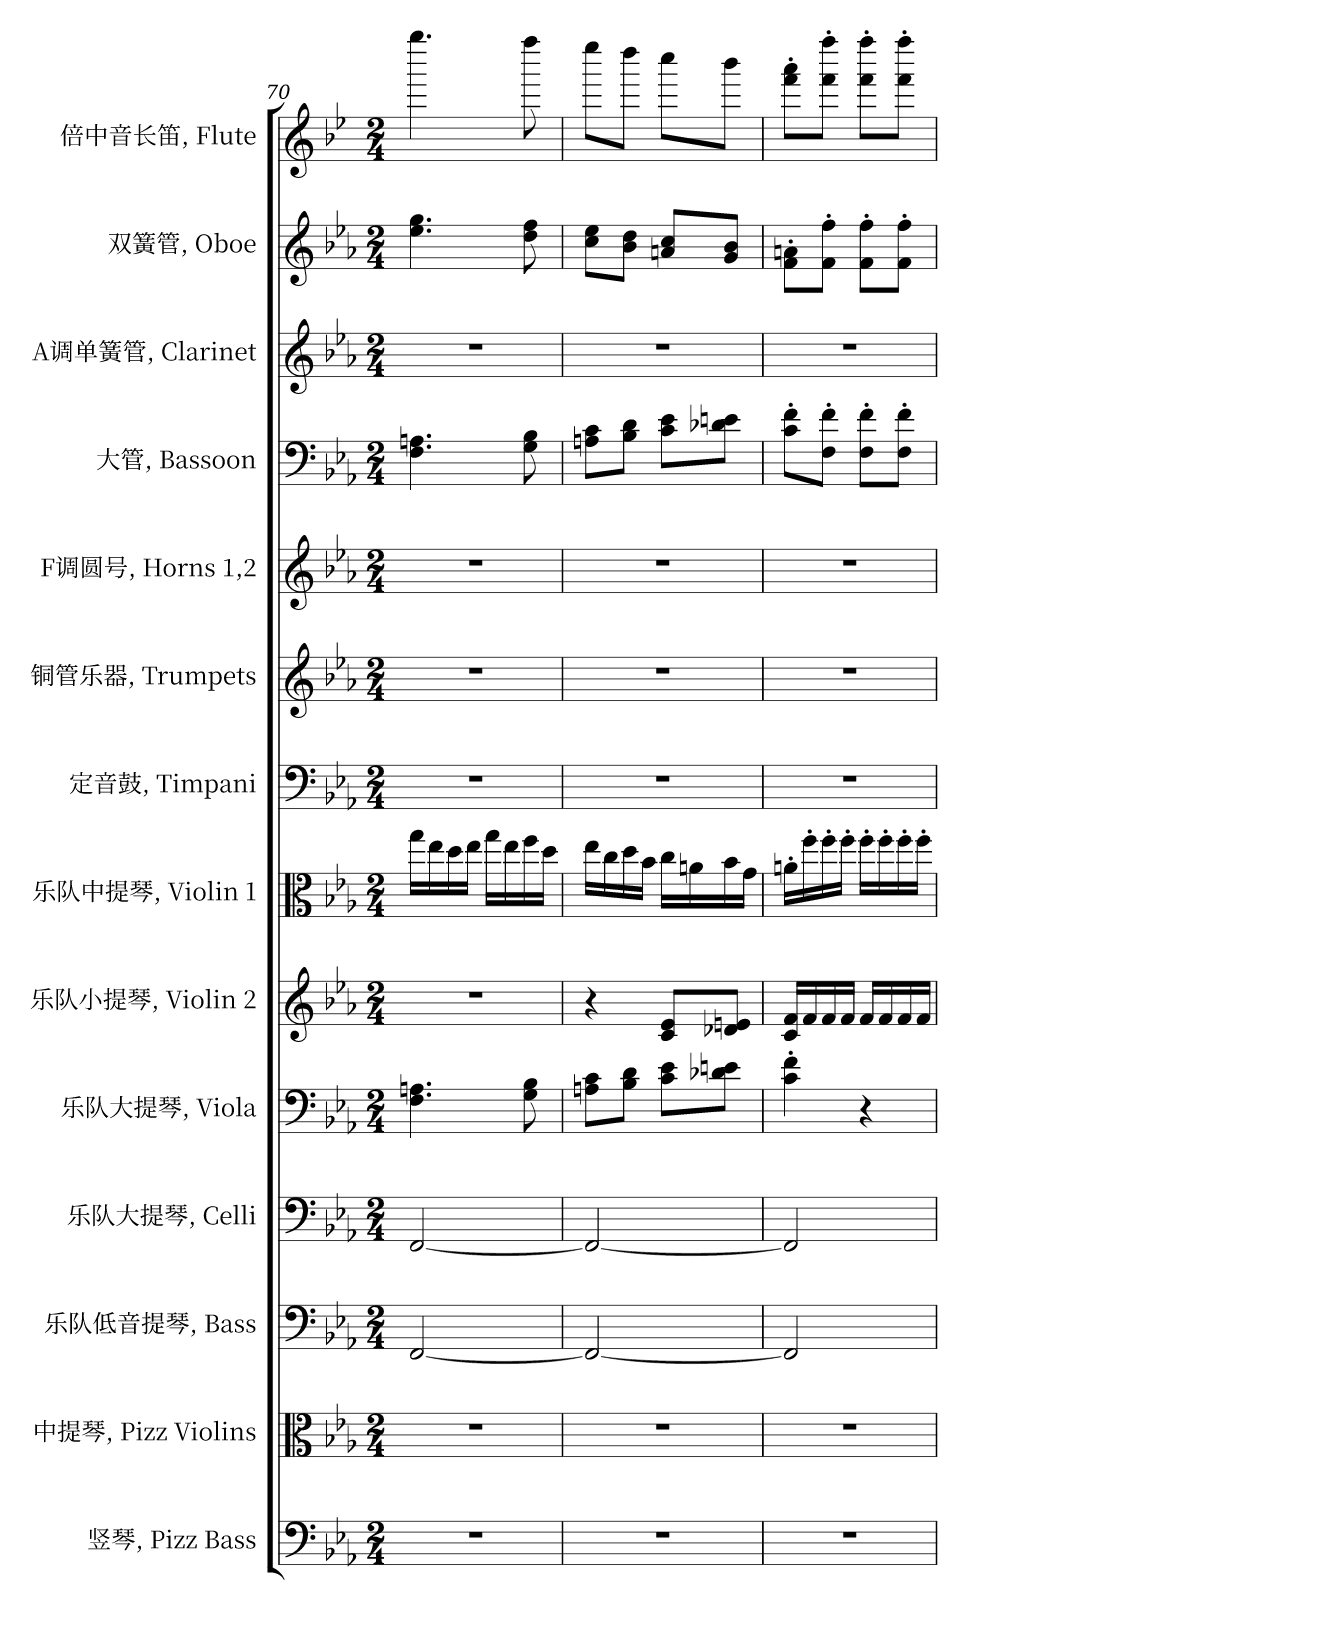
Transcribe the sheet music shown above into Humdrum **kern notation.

**kern	**kern	**kern	**kern	**kern	**kern	**kern	**kern	**kern	**kern	**kern	**kern	**kern	**kern
*part14	*part13	*part12	*part11	*part10	*part9	*part8	*part7	*part6	*part5	*part4	*part3	*part2	*part1
*staff14	*staff13	*staff12	*staff11	*staff10	*staff9	*staff8	*staff7	*staff6	*staff5	*staff4	*staff3	*staff2	*staff1
*I"竖琴, Pizz Bass	*I"中提琴, Pizz Violins	*I"乐队低音提琴, Bass	*I"乐队大提琴, Celli	*I"乐队大提琴, Viola	*I"乐队小提琴, Violin 2	*I"乐队中提琴, Violin 1	*I"定音鼓, Timpani	*I"铜管乐器, Trumpets	*I"F调圆号, Horns 1,2	*I"大管, Bassoon	*I"A调单簧管, Clarinet	*I"双簧管, Oboe	*I"倍中音长笛, Flute
*	*	*	*	*	*	*	*I'Timp.	*	*I'F Hn.	*I'Bsn.	*I'A Cl.	*I'Ob.	*
*clefF4	*clefC3	*clefF4	*clefF4	*clefF4	*clefG2	*clefC3	*clefF4	*clefG2	*clefG2	*clefF4	*clefG2	*clefG2	*clefG2
*	*	*ITrd7c12	*	*	*	*	*	*	*ITrd4c7	*	*ITrd2c3	*	*ITrd10c17
*k[b-e-a-]	*k[b-e-a-]	*k[b-e-a-]	*k[b-e-a-]	*k[b-e-a-]	*k[b-e-a-]	*k[b-e-a-]	*k[b-e-a-]	*k[b-e-a-]	*k[b-e-a-d-]	*k[b-e-a-]	*k[]	*k[b-e-a-]	*k[b-e-]
*M2/4	*M2/4	*M2/4	*M2/4	*M2/4	*M2/4	*M2/4	*M2/4	*M2/4	*M2/4	*M2/4	*M2/4	*M2/4	*M2/4
=70	=70	=70	=70	=70	=70	=70	=70	=70	=70	=70	=70	=70	=70
2r	2r	[2FFF/	[2FF/	4.F\ 4.An\	2r	16gg\LL	2r	2r	2r	4.F\ 4.An\	2r	4.ee-\ 4.gg\	4.ggg\
.	.	.	.	.	.	16ee-\	.	.	.	.	.	.	.
.	.	.	.	.	.	16dd\	.	.	.	.	.	.	.
.	.	.	.	.	.	16ee-\JJ	.	.	.	.	.	.	.
.	.	.	.	.	.	16gg\LL	.	.	.	.	.	.	.
.	.	.	.	.	.	16ee-\	.	.	.	.	.	.	.
.	.	.	.	8G\ 8B-\	.	16ff\	.	.	.	8G\ 8B-\	.	8dd\ 8ff\	8fff\
.	.	.	.	.	.	16dd\JJ	.	.	.	.	.	.	.
!!LO:PB:g=z
=71	=71	=71	=71	=71	=71	=71	=71	=71	=71	=71	=71	=71	=71
2r	2r	2FFF/_	2FF/_	8An\ 8c\L	4r	16ee-\LL	2r	2r	2r	8An\ 8c\L	2r	8cc\ 8ee-\L	8eee-\L
.	.	.	.	.	.	16cc\	.	.	.	.	.	.	.
.	.	.	.	8B-\ 8d\J	.	16dd\	.	.	.	8B-\ 8d\J	.	8b-\ 8dd\J	8ddd\J
.	.	.	.	.	.	16b-\JJ	.	.	.	.	.	.	.
.	.	.	.	8c\ 8e-\L	8c/ 8e-/L	16cc\LL	.	.	.	8c\ 8e-\L	.	8an/ 8cc/L	8ccc\L
.	.	.	.	.	.	16an\	.	.	.	.	.	.	.
.	.	.	.	8d-X\ 8en\J	8d-X/ 8en/J	16b-\	.	.	.	8d-X\ 8en\J	.	8g/ 8b-/J	8bb-\J
.	.	.	.	.	.	16g\JJ	.	.	.	.	.	.	.
=72	=72	=72	=72	=72	=72	=72	=72	=72	=72	=72	=72	=72	=72
2r	2r	2FFF/]	2FF/]	4c\' 4f\'	16c/ 16f/LL	16an'\LL	2r	2r	2r	8c\' 8f\'L	2r	8f\' 8an\'L	8ff\' 8aa\'L
.	.	.	.	.	16f/	16ff'\	.	.	.	.	.	.	.
.	.	.	.	.	16f/	16ff'\	.	.	.	8F\' 8f\'J	.	8f\' 8ff\'J	8ff\' 8fff\'J
.	.	.	.	.	16f/JJ	16ff'\JJ	.	.	.	.	.	.	.
.	.	.	.	4r	16f/LL	16ff'\LL	.	.	.	8F\' 8f\'L	.	8f\' 8ff\'L	8ff\' 8fff\'L
.	.	.	.	.	16f/	16ff'\	.	.	.	.	.	.	.
.	.	.	.	.	16f/	16ff'\	.	.	.	8F\' 8f\'J	.	8f\' 8ff\'J	8ff\' 8fff\'J
.	.	.	.	.	16f/JJ	16ff'\JJ	.	.	.	.	.	.	.
=	=	=	=	=	=	=	=	=	=	=	=	=	=
*-	*-	*-	*-	*-	*-	*-	*-	*-	*-	*-	*-	*-	*-
